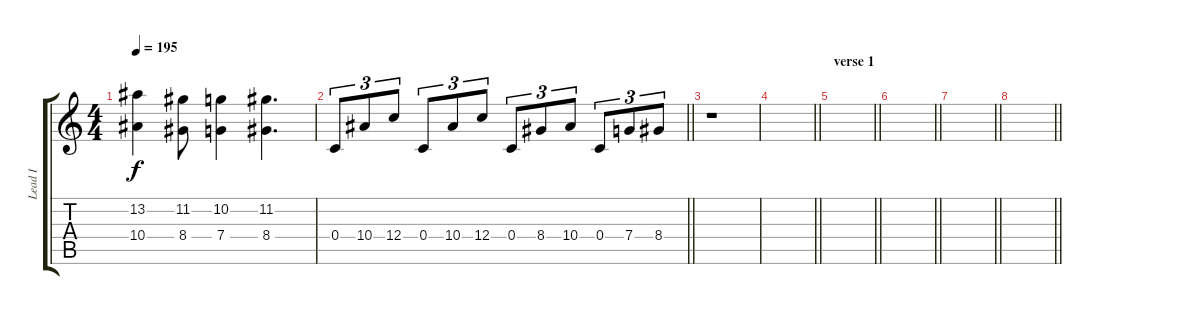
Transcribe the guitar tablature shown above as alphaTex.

\track ("Lead I" "Lead I") {instrument distortionguitar}
\staff {score tabs}
\tuning (D4 A3 F3 C3 G2 C2) {hide}
\ts (4 4)
\tempo 195
\clef g2
\ks c
(13.2 10.4).4{dy f} (11.2 8.4).8 (10.2 7.4).4 (11.2 8.4).4{d} |
\barLineRight lightlight
0.4.8{tu (3 2)} 10.4.8{tu (3 2)} 12.4.8{tu (3 2)} 0.4.8{tu (3 2)} 10.4.8{tu (3 2)} 12.4.8{tu (3 2)} 0.4.8{tu (3 2)} 8.4.8{tu (3 2)} 10.4.8{tu (3 2)} 0.4.8{tu (3 2)} 7.4.8{tu (3 2)} 8.4.8{tu (3 2)} |
r.1 |
\barLineRight lightlight
|
\section ("" "verse 1")
\barLineRight lightlight
|
\barLineRight lightlight
|
\barLineRight lightlight
|
\barLineRight lightlight
